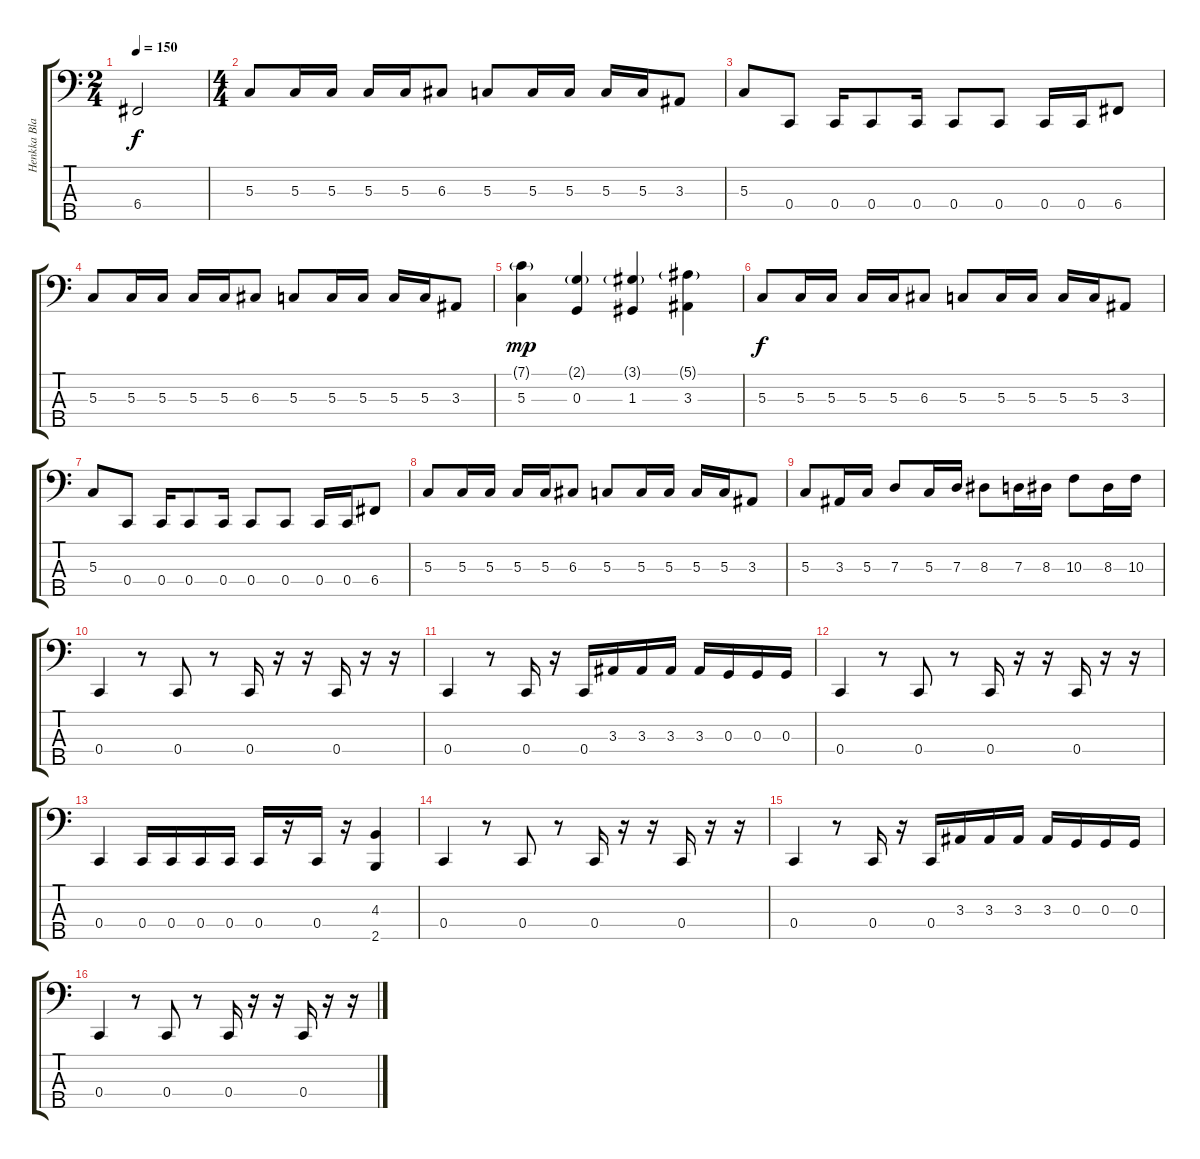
\track ("Henkka Blacksmith" "Henkka Bla") {instrument slapbass2}
\staff {score tabs}
\tuning (F2 C2 G1 C1 A0) {hide}
\ts (2 4)
\tempo 150
\clef f4
\ks c
6.4.2{dy f} |
\ts (4 4)
5.3.8 5.3.16 5.3.16 5.3.16 5.3.16 6.3.8 5.3.8 5.3.16 5.3.16 5.3.16 5.3.16 3.3.8 |
5.3.8 0.4.8 0.4.16 0.4.8 0.4.16 0.4.8 0.4.8 0.4.16 0.4.16 6.4.8 |
5.3.8 5.3.16 5.3.16 5.3.16 5.3.16 6.3.8 5.3.8 5.3.16 5.3.16 5.3.16 5.3.16 3.3.8 |
(7.1{g} 5.3).4{dy mp} (2.1{g} 0.3).4 (3.1{g} 1.3).4 (5.1{g} 3.3).4 |
5.3.8{dy f} 5.3.16 5.3.16 5.3.16 5.3.16 6.3.8 5.3.8 5.3.16 5.3.16 5.3.16 5.3.16 3.3.8 |
5.3.8 0.4.8 0.4.16 0.4.8 0.4.16 0.4.8 0.4.8 0.4.16 0.4.16 6.4.8 |
5.3.8 5.3.16 5.3.16 5.3.16 5.3.16 6.3.8 5.3.8 5.3.16 5.3.16 5.3.16 5.3.16 3.3.8 |
5.3.8 3.3.16 5.3.16 7.3.8 5.3.16 7.3.16 8.3.8 7.3.16 8.3.16 10.3.8 8.3.16 10.3.16 |
0.4.4 r.8 0.4.8 r.8 0.4.16 r.16 r.16 0.4.16 r.16 r.16 |
0.4.4 r.8 0.4.16 r.16 0.4.16 3.3.16 3.3.16 3.3.16 3.3.16 0.3.16 0.3.16 0.3.16 |
0.4.4 r.8 0.4.8 r.8 0.4.16 r.16 r.16 0.4.16 r.16 r.16 |
0.4.4 0.4.16 0.4.16 0.4.16 0.4.16 0.4.16 r.16 0.4.16 r.16 (4.3 2.5).4 |
0.4.4 r.8 0.4.8 r.8 0.4.16 r.16 r.16 0.4.16 r.16 r.16 |
0.4.4 r.8 0.4.16 r.16 0.4.16 3.3.16 3.3.16 3.3.16 3.3.16 0.3.16 0.3.16 0.3.16 |
0.4.4 r.8 0.4.8 r.8 0.4.16 r.16 r.16 0.4.16 r.16 r.16
